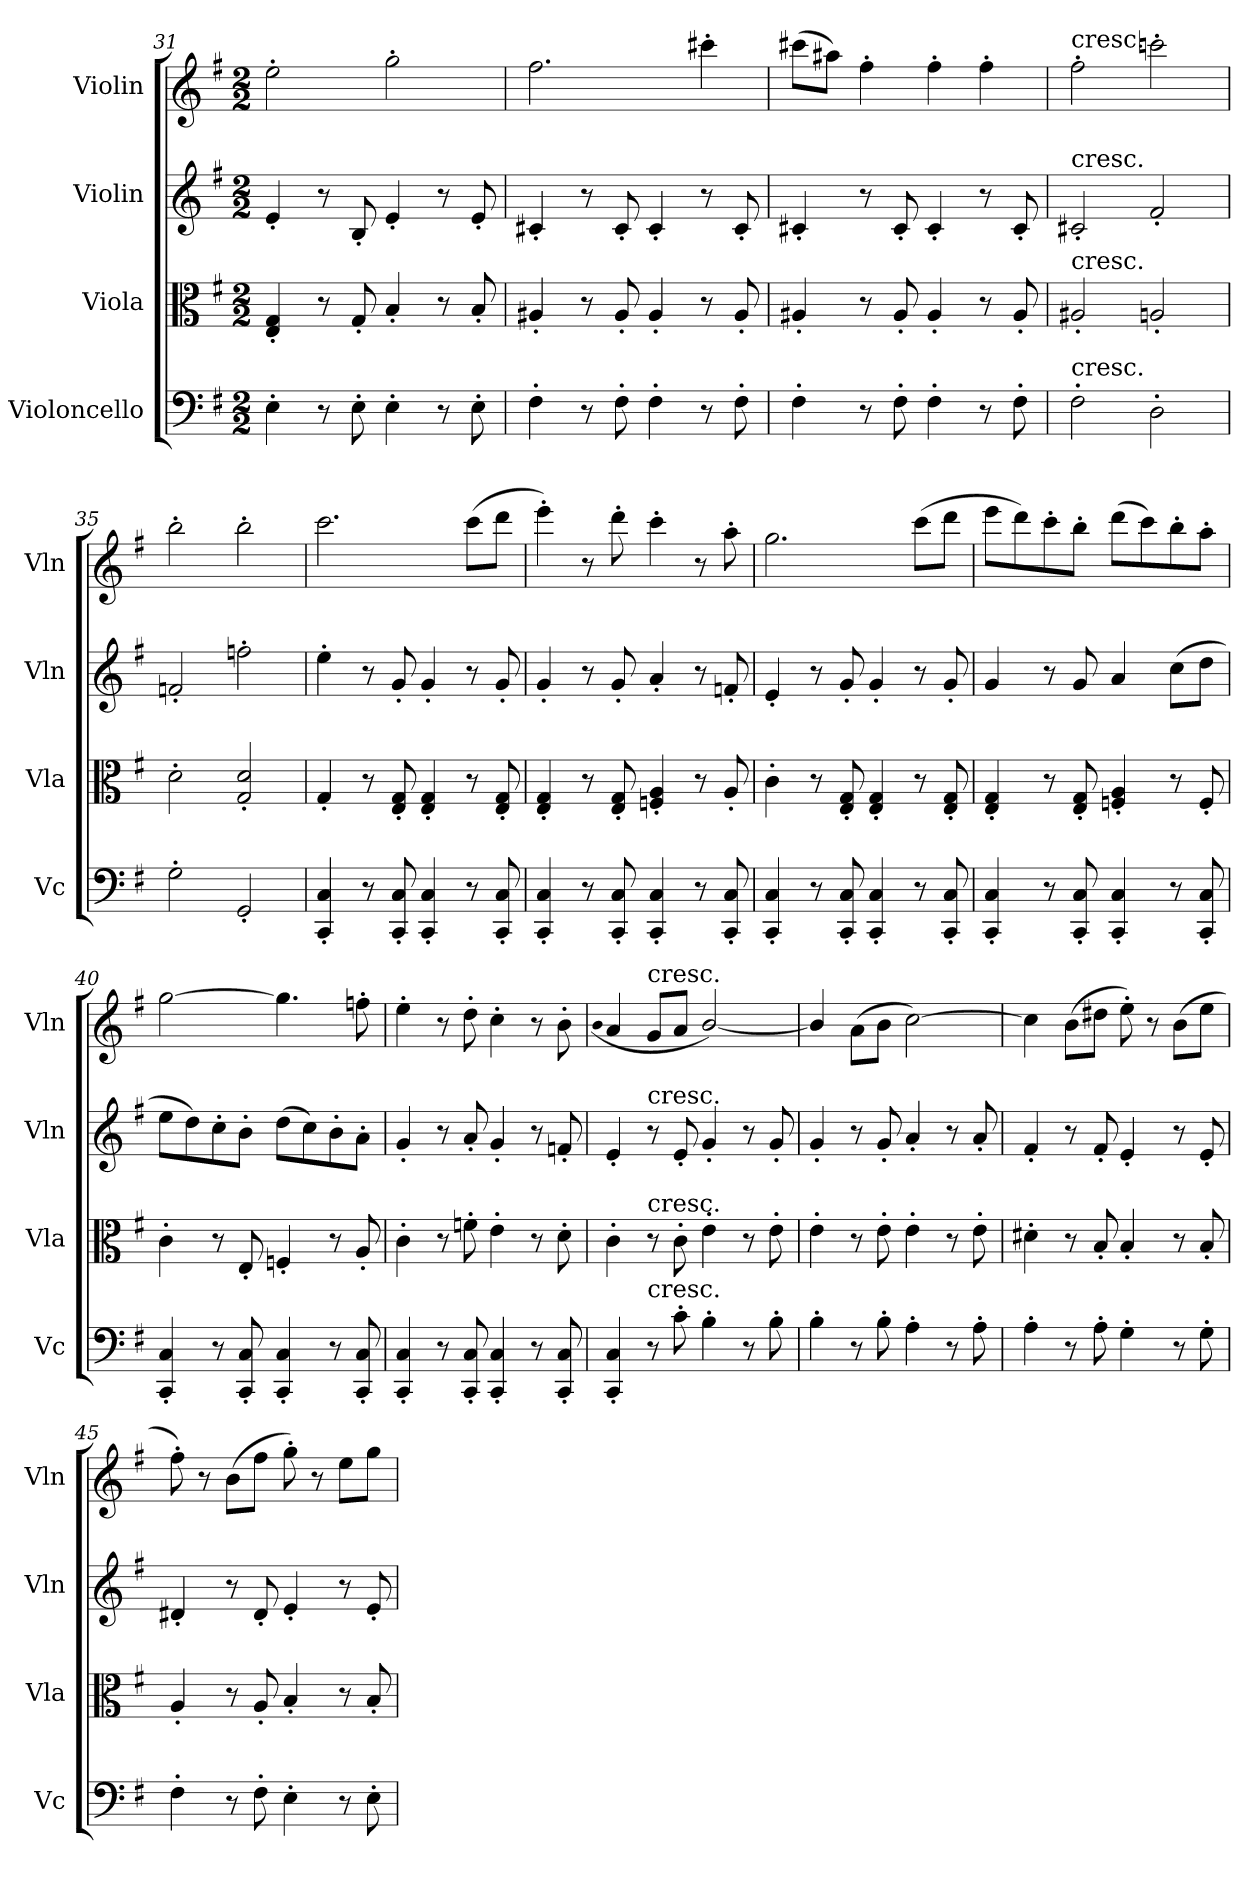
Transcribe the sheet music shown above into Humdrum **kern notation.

**kern	**kern	**kern	**kern
*part4	*part3	*part2	*part1
*staff4	*staff3	*staff2	*staff1
*I"Violoncello	*I"Viola	*I"Violin	*I"Violin
*I'Vc	*I'Vla	*I'Vln	*I'Vln
*clefF4	*clefC3	*clefG2	*clefG2
*k[f#]	*k[f#]	*k[f#]	*k[f#]
*M2/2	*M2/2	*M2/2	*M2/2
=31	=31	=31	=31
4E'\	4E'/ 4G'/	4e'/	2ee'\
8r	8r	8r	.
8E'\	8G'/	8B'/	.
4E'\	4B'/	4e'/	2gg'\
8r	8r	8r	.
8E'\	8B'/	8e'/	.
=32	=32	=32	=32
4F#'\	4A#X'/	4c#X'/	2.ff#\
8r	8r	8r	.
8F#'\	8A#'/	8c#'/	.
4F#'\	4A#'/	4c#'/	.
8r	8r	8r	4ccc#X'\
8F#'\	8A#'/	8c#'/	.
=33	=33	=33	=33
4F#'\	4A#X'/	4c#X'/	(8ccc#X\L
.	.	.	8aa#X\J)
8r	8r	8r	4ff#'\
8F#'\	8A#'/	8c#'/	.
4F#'\	4A#'/	4c#'/	4ff#'\
8r	8r	8r	4ff#'\
8F#'\	8A#'/	8c#'/	.
=34	=34	=34	=34
!	!	!	!LO:TX:t=cresc.
!	!	!LO:TX:t=cresc.	!
!	!LO:TX:t=cresc.	!	!
!LO:TX:t=cresc.	!	!	!
2F#'\	2A#X'/	2c#X'/	2ff#'\
2D'\	2An'/	2f#'/	2cccn'\
=35	=35	=35	=35
2G'\	2d'\	2fn'/	2bb'\
2GG'/	2G'/ 2d'/	2ffn'\	2bb'\
=36	=36	=36	=36
4CC'/ 4C'/	4G'/	4ee'\	2.ccc\
8r	8r	8r	.
8CC'/ 8C'/	8E'/ 8G'/	8g'/	.
4CC'/ 4C'/	4E'/ 4G'/	4g'/	.
8r	8r	8r	(8ccc\L
8CC'/ 8C'/	8E'/ 8G'/	8g'/	8ddd\J
=37	=37	=37	=37
4CC'/ 4C'/	4E'/ 4G'/	4g'/	4eee'\)
8r	8r	8r	8r
8CC'/ 8C'/	8E'/ 8G'/	8g'/	8ddd'\
4CC'/ 4C'/	4Fn'/ 4A'/	4a'/	4ccc'\
8r	8r	8r	8r
8CC'/ 8C'/	8A'/	8fn'/	8aa'\
=38	=38	=38	=38
4CC'/ 4C'/	4c'\	4e'/	2.gg\
8r	8r	8r	.
8CC'/ 8C'/	8E'/ 8G'/	8g'/	.
4CC'/ 4C'/	4E'/ 4G'/	4g'/	.
8r	8r	8r	(8ccc\L
8CC'/ 8C'/	8E'/ 8G'/	8g'/	8ddd\J
=39	=39	=39	=39
4CC'/ 4C'/	4E'/ 4G'/	4g/	8eee\L
.	.	.	8ddd\)
8r	8r	8r	8ccc'\
8CC'/ 8C'/	8E'/ 8G'/	8g/	8bb'\J
4CC'/ 4C'/	4Fn'/ 4A'/	4a/	(8ddd\L
.	.	.	8ccc\)
8r	8r	(8cc\L	8bb'\
8CC'/ 8C'/	8F'/	8dd\J	8aa'\J
=40	=40	=40	=40
4CC'/ 4C'/	4c'\	8ee\L	[2gg\
.	.	8dd\)	.
8r	8r	8cc'\	.
8CC'/ 8C'/	8E'/	8b'\J	.
4CC'/ 4C'/	4Fn'/	(8dd\L	4.gg\]
.	.	8cc\)	.
8r	8r	8b'\	.
8CC'/ 8C'/	8A'/	8a'\J	8ffn'\
=41	=41	=41	=41
4CC'/ 4C'/	4c'\	4g'/	4ee'\
8r	8r	8r	8r
8CC'/ 8C'/	8fn'\	8a'/	8dd'\
4CC'/ 4C'/	4e'\	4g'/	4cc'\
8r	8r	8r	8r
8CC'/ 8C'/	8d'\	8fn'/	8b'\
=42	=42	=42	=42
.	.	.	(qb
4CC'/ 4C'/	4c'\	4e'/	4a/
!	!	!	!LO:TX:t=cresc.
!	!	!LO:TX:t=cresc.	!
!	!LO:TX:t=cresc.	!	!
!LO:TX:t=cresc.	!	!	!
8r	8r	8r	8g/L
8c'\	8c'\	8e'/	8a/J
4B'\	4e'\	4g'/	[2b/)
8r	8r	8r	.
8B'\	8e'\	8g'/	.
=43	=43	=43	=43
4B'\	4e'\	4g'/	4b/]
8r	8r	8r	(8a\L
8B'\	8e'\	8g'/	8b\J
4A'\	4e'\	4a'/	[2cc\)
8r	8r	8r	.
8A'\	8e'\	8a'/	.
=44	=44	=44	=44
4A'\	4d#X'\	4f#'/	4cc\]
8r	8r	8r	(8b\L
8A'\	8B'/	8f#'/	8dd#X\J
4G'\	4B'/	4e'/	8ee'\)
.	.	.	8r
8r	8r	8r	(8b\L
8G'\	8B'/	8e'/	8ee\J
=45	=45	=45	=45
4F#'\	4A'/	4d#X'/	8ff#'\)
.	.	.	8r
8r	8r	8r	(8b\L
8F#'\	8A'/	8d#'/	8ff#\J
4E'\	4B'/	4e'/	8gg'\)
.	.	.	8r
8r	8r	8r	8ee\L
8E'\	8B'/	8e'/	8gg\J
=	=	=	=
*-	*-	*-	*-
